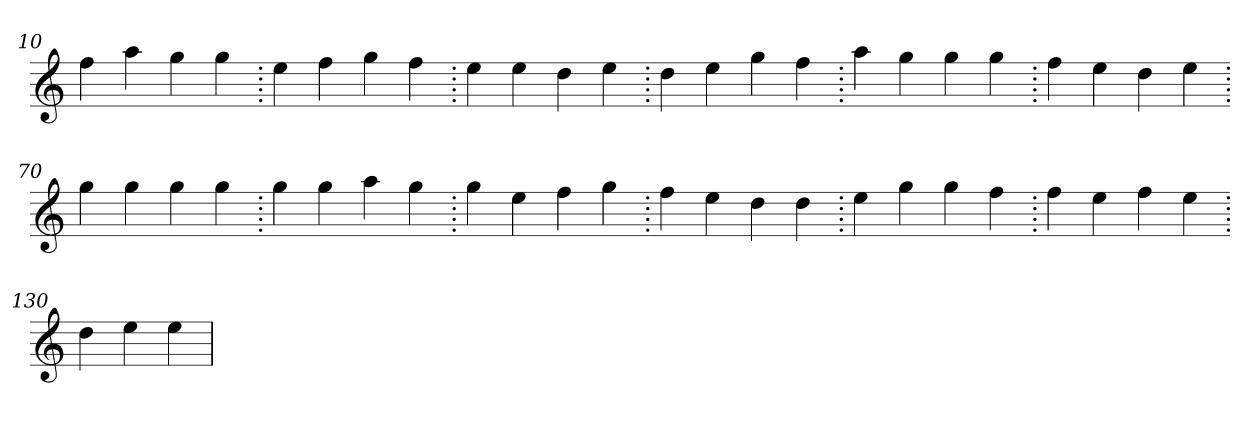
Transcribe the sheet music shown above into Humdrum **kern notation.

**kern
*part1
*staff1
*clefG2
=10.
4ff
4aa
4gg
4gg
=20.
4ee
4ff
4gg
4ff
=30.
4ee
4ee
4dd
4ee
=40.
4dd
4ee
4gg
4ff
=50.
4aa
4gg
4gg
4gg
=60.
4ff
4ee
4dd
4ee
=70.
4gg
4gg
4gg
4gg
=80.
4gg
4gg
4aa
4gg
=90.
4gg
4ee
4ff
4gg
=100.
4ff
4ee
4dd
4dd
=110.
4ee
4gg
4gg
4ff
=120.
4ff
4ee
4ff
4ee
=130.
4dd
4ee
4ee
=
*-
